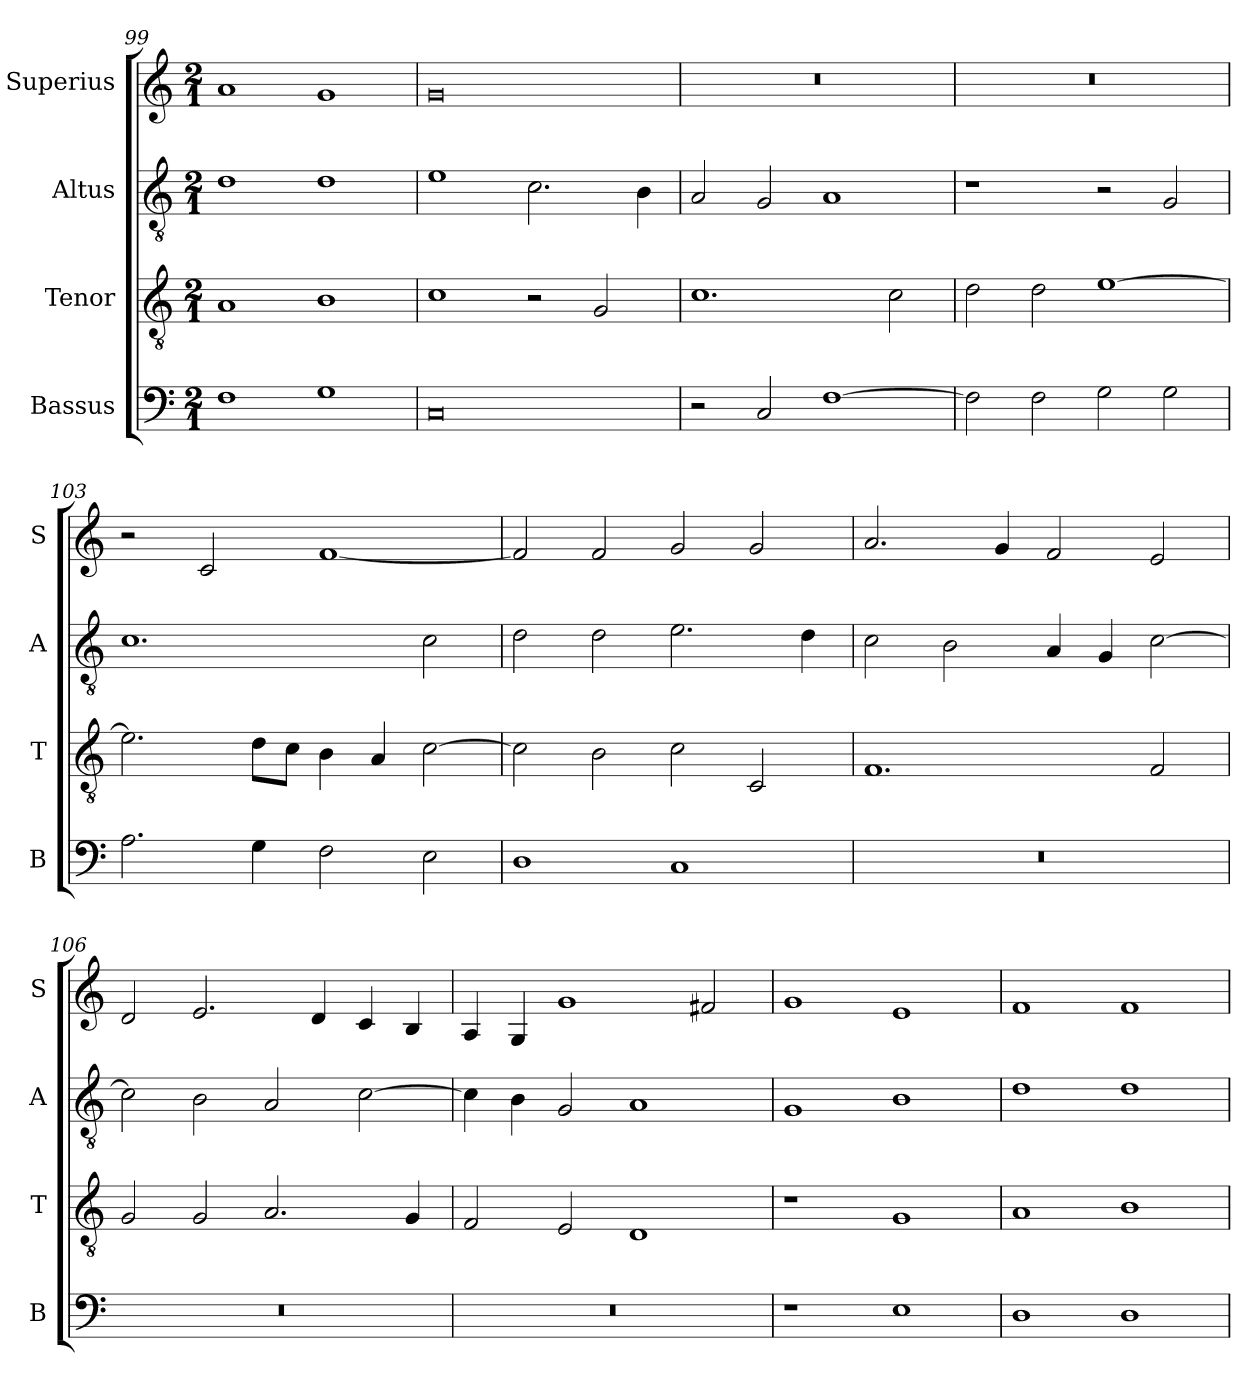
**kern	**kern	**kern	**kern
*part4	*part3	*part2	*part1
*staff4	*staff3	*staff2	*staff1
*I"Bassus	*I"Tenor	*I"Altus	*I"Superius
*I'B	*I'T	*I'A	*I'S
*clefF4	*clefGv2	*clefGv2	*clefG2
*k[]	*k[]	*k[]	*k[]
*C:	*C:	*C:	*C:
*M2/1	*M2/1	*M2/1	*M2/1
=99	=99	=99	=99
1F	1A	1d	1a
1G	1B	1d	1g
=100	=100	=100	=100
0C	1c	1e	0g
.	2r	2.c	.
.	2G	.	.
.	.	4B	.
=101	=101	=101	=101
2r	1.c	2A	0r
2C	.	2G	.
[1F	.	1A	.
.	2c	.	.
=102	=102	=102	=102
2F]	2d	1r	0r
2F	2d	.	.
2G	[1e	2r	.
2G	.	2G	.
=103	=103	=103	=103
2.A	2.e]	1.c	2r
.	.	.	2c
4G	8dL	.	.
.	8cJ	.	.
2F	4B	.	[1f
.	4A	.	.
2E	[2c	2c	.
=104	=104	=104	=104
1D	2c]	2d	2f]
.	2B	2d	2f
1C	2c	2.e	2g
.	2C	.	2g
.	.	4d	.
=105	=105	=105	=105
0r	1.F	2c	2.a
.	.	2B	.
.	.	.	4g
.	.	4A	2f
.	.	4G	.
.	2F	[2c	2e
=106	=106	=106	=106
0r	2G	2c]	2d
.	2G	2B	2.e
.	2.A	2A	.
.	.	.	4d
.	.	[2c	4c
.	4G	.	4B
=107	=107	=107	=107
0r	2F	4c]	4A
.	.	4B	4G
.	2E	2G	1g
.	1D	1A	.
.	.	.	2f#X
=108	=108	=108	=108
1r	1r	1G	1g
1E	1G	1B	1e
=109	=109	=109	=109
1D	1A	1d	1f
1D	1B	1d	1f
=	=	=	=
*-	*-	*-	*-
